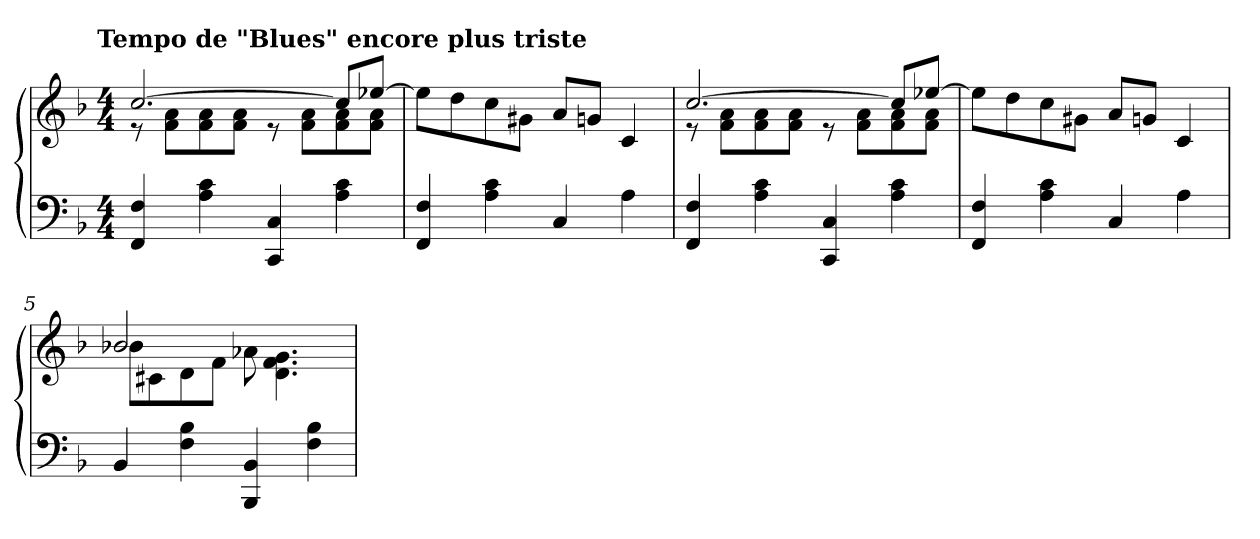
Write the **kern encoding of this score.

**kern	**kern
*part1	*part1
*staff2	*staff1
*clefF4	*clefG2
*k[b-]	*k[b-]
!!LO:TX:omd:t=Tempo de "Blues" encore plus triste
*M4/4	*M4/4
*MM120	*MM120
=1	=1
*	*^
4FF/ 4F/	[2.cc/	8r
.	.	8f\ 8a\L
4A\ 4c\	.	8f\ 8a\
.	.	8f\ 8a\J
4CC/ 4C/	.	8r
.	.	8f\ 8a\L
4A\ 4c\	8cc/L]	8f\ 8a\
.	[8ee-X/J	8f\ 8a\J
*	*v	*v
=2	=2
4FF/ 4F/	8ee-\L]
.	8dd\
4A\ 4c\	8cc\
.	8g#X\J
4C/	8a/L
.	8gn/J
4A\	4c/
=3	=3
*	*^
4FF/ 4F/	[2.cc/	8r
.	.	8f\ 8a\L
4A\ 4c\	.	8f\ 8a\
.	.	8f\ 8a\J
4CC/ 4C/	.	8r
.	.	8f\ 8a\L
4A\ 4c\	8cc/L]	8f\ 8a\
.	[8ee-X/J	8f\ 8a\J
*	*v	*v
=4	=4
4FF/ 4F/	8ee-\L]
.	8dd\
4A\ 4c\	8cc\
.	8g#X\J
4C/	8a/L
.	8gn/J
4A\	4c/
!!LO:LB:g=z
=5	=5
*	*^
4BB-/	2b-X/	8b-\L
.	.	8c#X\
4F\ 4B-\	.	8d\
.	.	8f\J
4BBB-/ 4BB-/	8a-X\	2ryy
.	4.d\ 4.f\ 4.g\	.
4F\ 4B-\	.	.
*	*v	*v
=	=
*-	*-
